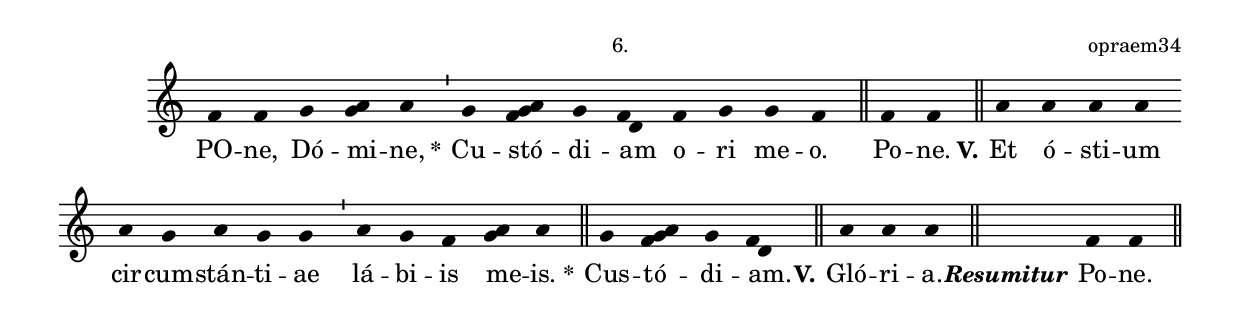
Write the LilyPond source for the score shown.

\version "2.19.32"

\include "../lib/synopsis.ily"

\score {
  \transpose c c' {
    \plainchant
    f4 f \bar "" g \melisma { g a } a \bar "'"
    g \melisma { f g a } g \melisma { f d } \bar "" f g \bar "" g f \bar "||"
    f f \bar "||"
    a \bar "" a a a \bar "" a g a g g \bar "'"
    a g f \bar "" \melisma { g a } a \bar "||"
    g \melisma { f g a } g \melisma { f d } \bar "||"
    a a a \bar "||" s \bar ""
    f f \bar "||"
  }
  \addlyrics {
    PO -- ne, Dó -- mi -- ne, \set stanza = \markup{"*"}
    Cu -- stó -- di -- am o -- ri me -- o.
    Po -- ne.
    \set stanza = \markup{V.} Et ó -- sti -- um cir -- cum -- stán -- ti -- ae
    lá -- bi -- is me -- is. \set stanza = \markup{"*"}
    Cus -- tó -- di -- am.
    \set stanza = \markup{V.} Gló -- ri -- a.
    \set stanza = \markup{\italic{Resumitur}} Po -- ne.
  }
  \header {
    annotation = "6."
    mode = "6"
    office-part = "responsorium"
    fontes = "opraem34"
  }
}

%{
\score {
  \transpose c c' {
    \plainchant

  }
  \addlyrics {

  }
  \header {
    fontes = ""
  }
}
%}